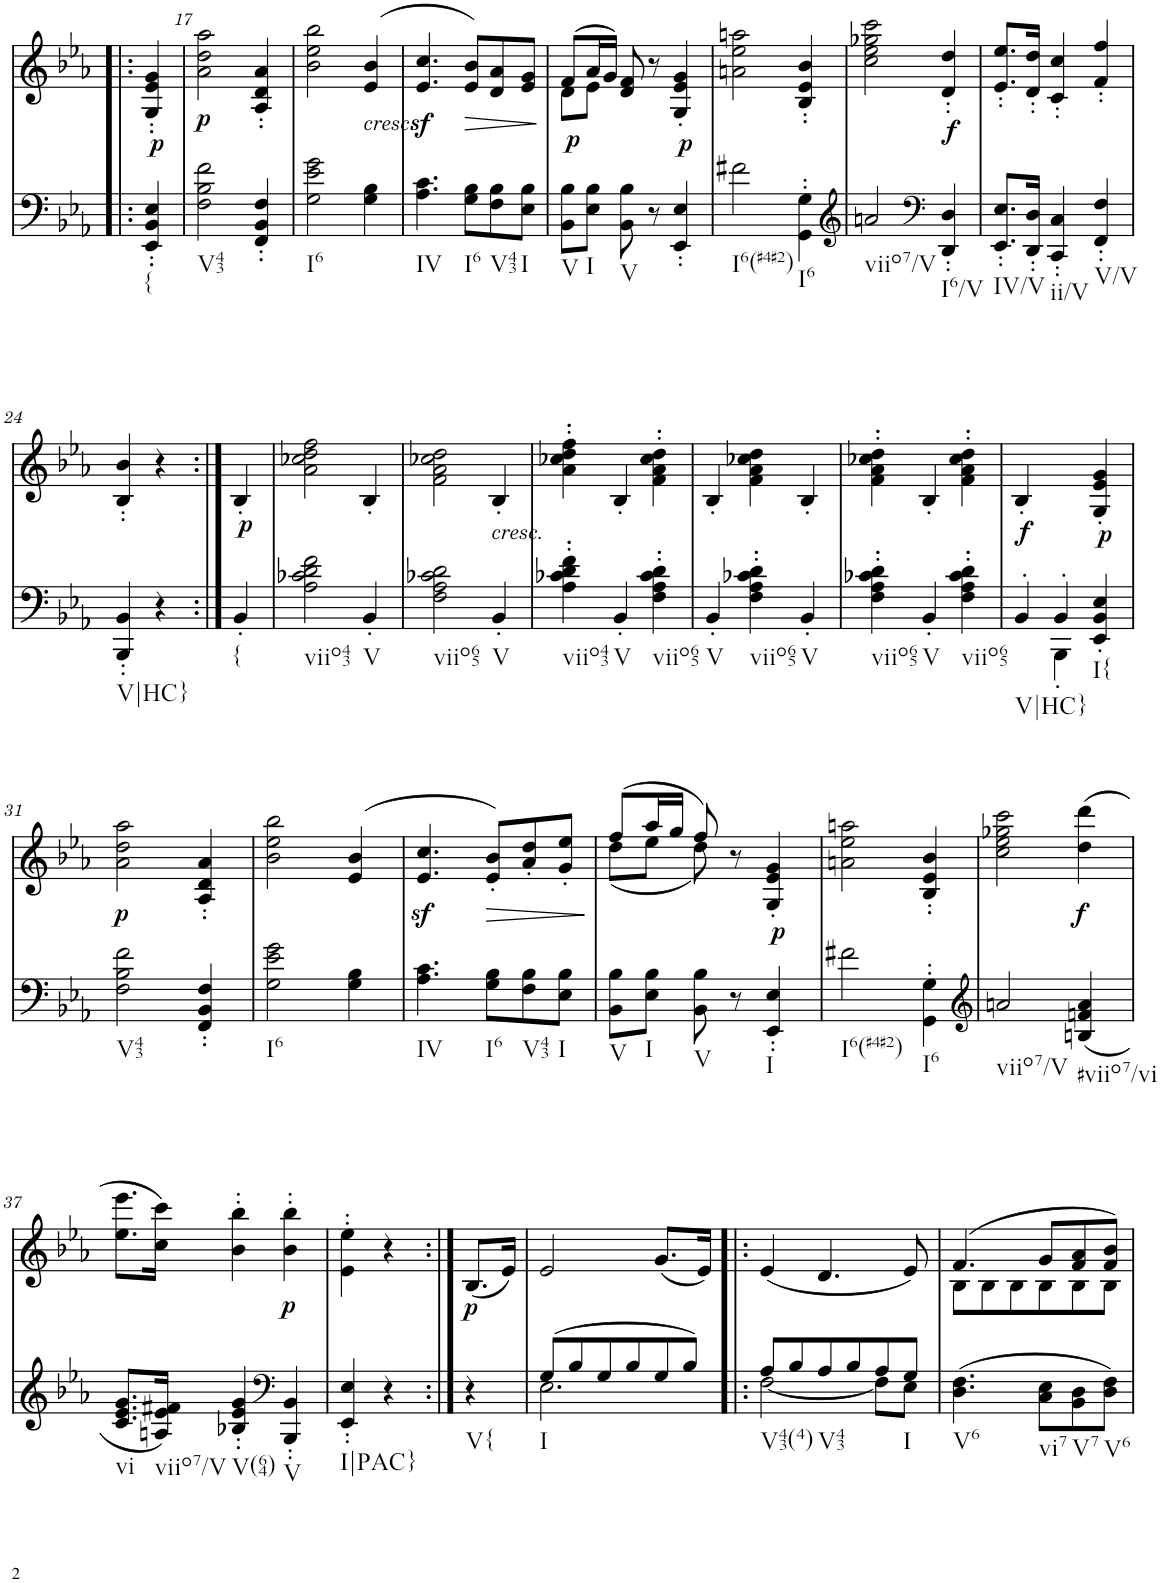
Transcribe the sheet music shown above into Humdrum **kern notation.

**kern	**dynam	**kern	**text	**dynam
*part2	*part2	*part1	*part1	*part1
*staff2	*staff2	*staff1	*staff1	*staff1
*I"Piano	*	*I"Piano	*	*
*I'Pno	*	*I'Pno	*	*
!!LO:PB:g=z
*clefF4	*	*clefG2	*	*
*k[b-e-a-]	*	*k[b-e-a-]	*	*
*E-:	*	*E-:	*	*
*M3/4	*	*M3/4	*	*
=16X4!|:	=16X4!|:	=16X4!|:	=16X4!|:	=16X4!|:
!LO:TX:b:t={	!	!	!	!
!	!LO:DY:a	!	!LO:LY:b	!
4EE-/' 4BB-/' 4E-/'	p	4G/' 4e-/' 4g/'	p	.
=17	=17	=17	=17	=17
!LO:TX:b:t=V43	!	!	!	!
!	!	!	!	!LO:DY:b
2F\ 2B-\ 2f\	.	2a-\ 2dd\ 2aa-\	.	p
4FF/' 4BB-/' 4F/'	.	4A-/' 4d/' 4a-/'	.	.
=18	=18	=18	=18	=18
!LO:TX:b:t=I6	!	!	!	!
2G\ 2e-\ 2g\	.	2b-\ 2ee-\ 2bb-\	.	.
!	!	!LO:TX:b:i:t=cresc.	!	!
!	!	!	!LO:LY:b	!
4G\ 4B-\	.	(>4e-/ 4b-/	<	.
=19	=19	=19	=19	=19
!LO:TX:b:t=IV	!	!	!	!
4.A-\ 4.c\	.	4.e-/z< 4.cc/z<	.	.
!LO:TX:b:t=I6	!	!	!	!
!	!	!	!LO:LY:b	!LO:HP:b
8G\ 8B-\L	.	8e-/ 8b-/L)	>	>
!LO:TX:b:t=V43	!	!	!	!
8F\ 8B-\	.	8d/ 8a-/	.	.
!LO:TX:b:t=I	!	!	!	!
8E-\ 8B-\J	.	8e-/ 8g/J	.	.
.	.	.	.	]
=20	=20	=20	=20	=20
*	*	*^	*	*
!LO:TX:b:t=V	!	!	!	!	!
!	!LO:DY:a	!	!	!LO:LY:b	!
8BB-\ 8B-\L	p	(8f/L	8d\L	p	.
!LO:TX:b:t=I	!	!	!	!	!
8E-\ 8B-\J	.	16a-/L	8e-\J	.	.
.	.	16g/JJ)	.	.	.
!LO:TX:b:t=V	!	!	!	!	!
8BB-\ 8B-\	.	8d/ 8f/	2ryy	.	.
8r	.	8r	.	.	.
!	!LO:DY:a	!	!	!	!
4EE-/' 4E-/'	p	4G/'< 4e-/'< 4g/'<	.	.	.
*	*	*v	*v	*	*
=21	=21	=21	=21	=21
!LO:TX:b:t=I6(#4#2)	!	!	!	!
2f#X\	.	2an\ 2ee-\ 2aan\	.	.
!LO:TX:b:t=I6	!	!	!	!
4GG\' 4G\'	.	4B-/' 4e-/' 4b-/'	.	.
=22	=22	=22	=22	=22
*clefG2	*	*	*	*
!LO:TX:b:t=viio7/V	!	!	!	!
2an/	.	2cc\ 2ee-\ 2gg-X\ 2ccc\	.	.
*clefF4	*	*	*	*
!LO:TX:b:t=I6/V	!	!	!	!
!	!	!	!LO:LY:b	!LO:DY:b
4DD/' 4D/'	.	4d/' 4dd/'	f	f
=23	=23	=23	=23	=23
!LO:TX:b:t=IV/V	!	!	!	!
8.EE-/' 8.E-/'L	.	8.e-/' 8.ee-/'L	.	.
16DD/' 16D/'Jk	.	16d/' 16dd/'Jk	.	.
!LO:TX:b:t=ii/V	!	!	!	!
4CC/' 4C/'	.	4c/' 4cc/'	.	.
!LO:TX:b:t=V/V	!	!	!	!
4FF/' 4F/'	.	4f/' 4ff/'	.	.
!!LO:LB:g=z
=24	=24	=24	=24	=24
!LO:TX:b:t=V|HC}	!	!	!	!
4BBB-/' 4BB-/'	.	4B-/' 4b-/'	.	.
4r	.	4r	.	.
=24X5:|!	=24X5:|!	=24X5:|!	=24X5:|!	=24X5:|!
!LO:TX:b:t={	!	!	!	!
!	!	!	!LO:LY:b	!LO:DY:b
4BB-'/	.	4B-'/	p	p
=25	=25	=25	=25	=25
!LO:TX:b:t=viio43	!	!	!	!
2A-\ 2c-X\ 2d\ 2f\	.	2a-\ 2cc-X\ 2dd\ 2ff\	.	.
!LO:TX:b:t=V	!	!	!	!
4BB-'/	.	4B-'/	.	.
=26	=26	=26	=26	=26
!LO:TX:b:t=viio65	!	!	!	!
2F\ 2A-\ 2c-X\ 2d\	.	2f\ 2a-\ 2cc-X\ 2dd\	.	.
!	!	!LO:TX:b:i:t=cresc.	!	!
!LO:TX:b:t=V	!	!	!	!
4BB-'/	.	4B-'/	.	.
=27	=27	=27	=27	=27
!LO:TX:b:t=viio43	!	!	!	!
4A-\' 4c-X\' 4d\' 4f\'	.	4a-\' 4cc-X\' 4dd\' 4ff\'	.	.
!LO:TX:b:t=V	!	!	!	!
4BB-'/	.	4B-'/	.	.
!LO:TX:b:t=viio65	!	!	!	!
4F\' 4A-\' 4c-\' 4d\'	.	4f\' 4a-\' 4cc-\' 4dd\'	.	.
=28	=28	=28	=28	=28
!LO:TX:b:t=V	!	!	!	!
4BB-'/	.	4B-'/	.	.
!LO:TX:b:t=viio65	!	!	!	!
4F\' 4A-\' 4c-X\' 4d\'	.	4f\ 4a-\ 4cc-X\ 4dd\	.	.
!LO:TX:b:t=V	!	!	!	!
4BB-'/	.	4B-'/	.	.
=29	=29	=29	=29	=29
!LO:TX:b:t=viio65	!	!	!	!
4F\' 4A-\' 4c-X\' 4d\'	.	4f\' 4a-\' 4cc-X\' 4dd\'	.	.
!LO:TX:b:t=V	!	!	!	!
4BB-'/	.	4B-'/	.	.
!LO:TX:b:t=viio65	!	!	!	!
4F\' 4A-\' 4c-\' 4d\'	.	4f\' 4a-\' 4cc-\' 4dd\'	.	.
=30	=30	=30	=30	=30
*^	*	*	*	*
!LO:TX:b:t=V|HC}	!	!	!	!	!
!	!	!LO:DY:a	!	!LO:LY:b	!
4ryy	4BB-'/	f	4B-'/	f	.
4BB-'/	4BBB-'\	.	4ryy	.	.
!LO:TX:b:t=I{	!	!	!	!	!
!	!	!LO:DY:a	!	!LO:LY:b	!
4EE-/'< 4BB-/'< 4E-/'<	4ryy	p	4G/' 4e-/' 4g/'	p	.
!!LO:LB:g=z
=31	=31	=31	=31	=31	=31
!LO:TX:b:t=V43	!	!	!	!	!
!	!	!	!	!	!LO:DY:b
*v	*v	*	*	*	*
2F\ 2B-\ 2f\	.	2a-\ 2dd\ 2aa-\	.	p
4FF/' 4BB-/' 4F/'	.	4A-/' 4d/' 4a-/'	.	.
=32	=32	=32	=32	=32
!LO:TX:b:t=I6	!	!	!	!
2G\ 2e-\ 2g\	.	2b-\ 2ee-\ 2bb-\	.	.
!	!	!	!LO:LY:b	!
4G\ 4B-\	.	(>4e-/ 4b-/	<	.
=33	=33	=33	=33	=33
!LO:TX:b:t=IV	!	!	!	!
4.A-\ 4.c\	.	4.e-/z< 4.cc/z<	.	.
!LO:TX:b:t=I6	!	!	!	!
!	!	!	!LO:LY:b	!LO:HP:b
8G\ 8B-\L	.	8e-/' 8b-/'L)	>	>
!LO:TX:b:t=V43	!	!	!	!
8F\ 8B-\	.	8a-/' 8dd/'	.	.
!LO:TX:b:t=I	!	!	!	!
8E-\ 8B-\J	.	8g/' 8ee-/'J	.	.
.	.	.	.	]
=34	=34	=34	=34	=34
*	*	*^	*	*
!LO:TX:b:t=V	!	!	!	!	!
8BB-\ 8B-\L	.	(8ff/L	(8dd\L	.	.
!LO:TX:b:t=I	!	!	!	!	!
8E-\ 8B-\J	.	16aa-/L	8ee-\J	.	.
.	.	16gg/JJ	.	.	.
!LO:TX:b:t=V	!	!	!	!	!
8BB-\ 8B-\	.	8ff/)	8dd\)	.	.
8r	.	8r	4.ryy	.	.
!LO:TX:b:t=I	!	!	!	!	!
!	!LO:DY:a	!	!	!	!
4EE-/' 4E-/'	p	4G/'< 4e-/'< 4g/'<	.	.	.
*	*	*v	*v	*	*
=35	=35	=35	=35	=35
!LO:TX:b:t=I6(#4#2)	!	!	!	!
2f#X\	.	2an\ 2ee-\ 2aan\	.	.
!LO:TX:b:t=I6	!	!	!	!
!	!	!	!LO:LY:b	!
4GG\' 4G\'	.	4B-/' 4e-/' 4b-/'	<	.
=36	=36	=36	=36	=36
*clefG2	*	*	*	*
!LO:TX:b:t=viio7/V	!	!	!	!
2an/	.	2cc\ 2ee-\ 2gg-X\ 2ccc\	.	.
!LO:TX:b:t=#viio7/vi	!	!	!	!
!	!	!	!LO:LY:b	!LO:DY:b
(4Bn/ 4fn/ 4a/	.	(4dd\ 4ddd\	f	f
!!LO:LB:g=z
=37	=37	=37	=37	=37
!LO:TX:b:t=vi	!	!	!	!
8.c/ 8.e-/ 8.g/L	.	8.ee-\ 8.eee-\L	.	.
!LO:TX:b:t=viio7/V	!	!	!	!
16An/ 16e-/ 16f#X/Jk)	.	16cc\ 16ccc\Jk)	.	.
!LO:TX:b:t=V(64)	!	!	!	!
4B-X/' 4e-/' 4g/'	.	4b-\' 4bb-\'	.	.
*clefF4	*	*	*	*
!LO:TX:b:t=V	!	!	!	!
!	!	!	!LO:LY:b	!LO:DY:b
4BBB-/' 4BB-/'	.	4b-\' 4bb-\'	p	p
=38	=38	=38	=38	=38
!LO:TX:b:t=I|PAC}	!	!	!	!
4EE-/' 4E-/'	.	4e-\' 4ee-\'	.	.
4r	.	4r	.	.
=38X6:|!	=38X6:|!	=38X6:|!	=38X6:|!	=38X6:|!
!LO:TX:b:t=V{	!	!	!	!
!	!	!	!LO:LY:b	!LO:DY:b
4r	.	(8.B-/L	p	p
.	.	16e-/Jk)	.	.
=39	=39	=39	=39	=39
*^	*	*	*	*
!LO:TX:b:t=I	!	!	!	!	!
(8G/L	2.E-\	.	2e-/	.	.
8B-/	.	.	.	.	.
8G/	.	.	.	.	.
8B-/	.	.	.	.	.
8G/	.	.	(8.g/L	.	.
8B-/J)	.	.	.	.	.
.	.	.	16e-/Jk)	.	.
=40!|:	=40!|:	=40!|:	=40!|:	=40!|:	=40!|:
!LO:TX:b:t=V43(4)	!	!	!	!	!
8A-/L	[2F\	.	(4e-/	.	.
8B-/	.	.	.	.	.
!LO:TX:b:t=V43	!	!	!	!	!
8A-/	.	.	4.d/	.	.
8B-/	.	.	.	.	.
8A-/	8F\L]	.	.	.	.
!LO:TX:b:t=I	!	!	!	!	!
8G/J	8E-\J	.	8e-/)	.	.
=41	=41	=41	=41	=41	=41
*	*	*	*^	*	*
!LO:TX:b:t=V6	!	!	!	!	!	!
*v	*v	*	*	*	*	*
(4.D\ 4.F\	.	(4.f/	8B-\L	.	.
.	.	.	8B-\	.	.
.	.	.	8B-\	.	.
!LO:TX:b:t=vi7	!	!	!	!	!
8C\ 8E-\L	.	8g/L	8B-\	.	.
!LO:TX:b:t=V7	!	!	!	!	!
8BB-\ 8D\	.	8f/ 8a-/	8B-\	.	.
!LO:TX:b:t=V6	!	!	!	!	!
8D\ 8F\J)	.	8f/ 8b-/J)	8B-\J	.	.
*	*	*v	*v	*	*
=	=	=	=	=
*-	*-	*-	*-	*-
